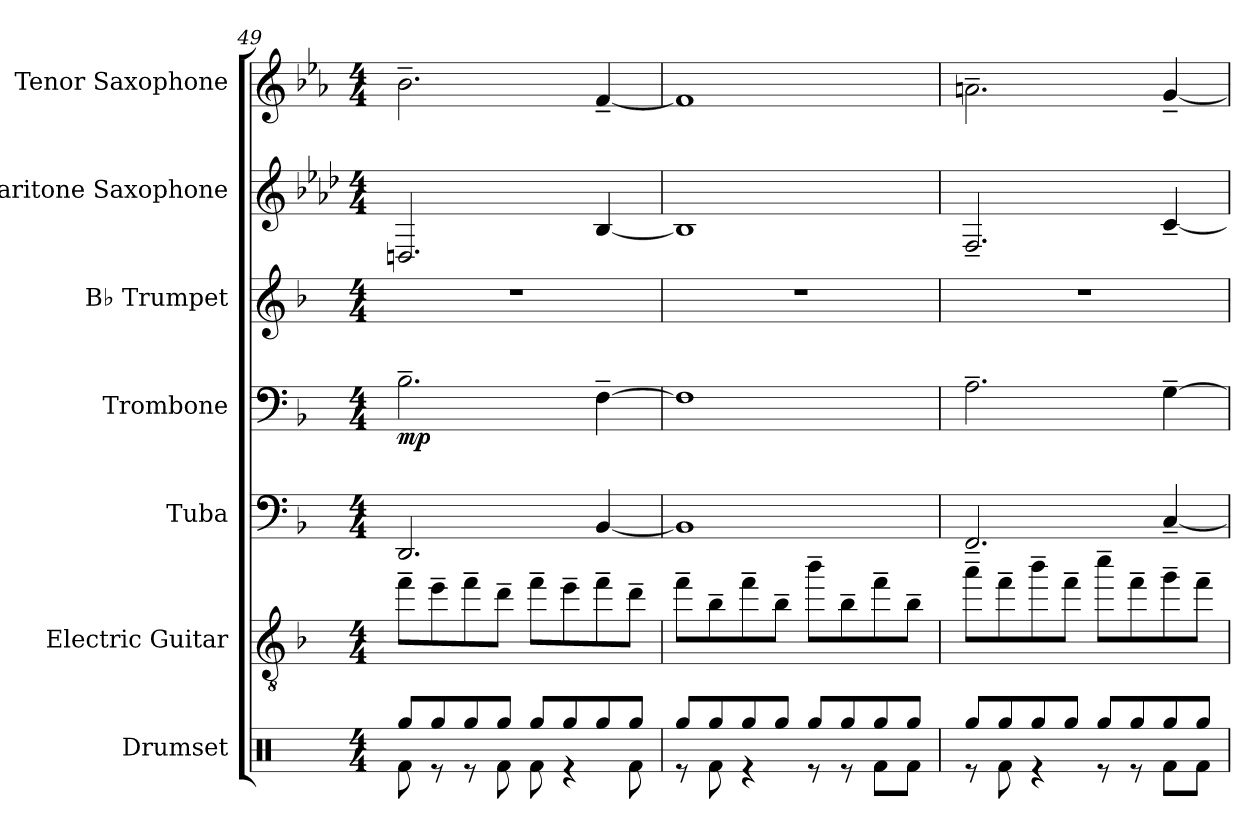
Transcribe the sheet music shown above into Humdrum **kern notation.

**kern	**kern	**kern	**kern	**dynam	**kern	**kern	**kern
*part7	*part6	*part5	*part4	*part4	*part3	*part2	*part1
*staff7	*staff6	*staff5	*staff4	*staff4	*staff3	*staff2	*staff1
*I"Drumset	*I"Electric Guitar	*I"Tuba	*I"Trombone	*	*I"B♭ Trumpet	*I"Baritone Saxophone	*I"Tenor Saxophone
*I'Drs.	*I'El. Guit.	*I'Tba.	*I'Tbn.	*	*I'B♭ Tpt.	*I'Bar. Sax.	*I'T. Sax.
*clefX	*clefGv2	*clefF4	*clefF4	*	*clefG2	*clefG2	*clefG2
*	*	*	*	*	*ITrd1c2	*ITrd12c21	*ITrd8c14
*k[]	*k[b-]	*k[b-]	*k[b-]	*	*k[b-e-a-]	*k[b-e-a-d-]	*k[b-e-a-]
*M4/4	*M4/4	*M4/4	*M4/4	*	*M4/4	*M4/4	*M4/4
=49	=49	=49	=49	=49	=49	=49	=49
*^	*	*	*	*	*	*	*
!	!	!	!	!	!LO:DY:b	!	!	!
8Rgg/L	8Rf\	8ff~\L	2.DD/	2.B-~\	mp	1r	2.DDn/	2.B-~\
8Rgg/	8r	8ee~\	.	.	.	.	.	.
8Rgg/	8r	8ff~\	.	.	.	.	.	.
8Rgg/J	8Rf\	8dd~\J	.	.	.	.	.	.
8Rgg/L	8Rf\	8ff~\L	.	.	.	.	.	.
8Rgg/	4r	8ee~\	.	.	.	.	.	.
8Rgg/	.	8ff~\	[4BB-/	[4F~\	.	.	[4BB-/	[4F~/
8Rgg/J	8Rf\	8dd~\J	.	.	.	.	.	.
=50	=50	=50	=50	=50	=50	=50	=50	=50
8Rgg/L	8r	8ff~\L	1BB-]	1F]	.	1r	1BB-]	1F]
8Rgg/	8Rf\	8b-~\	.	.	.	.	.	.
8Rgg/	4r	8ff~\	.	.	.	.	.	.
8Rgg/J	.	8b-~\J	.	.	.	.	.	.
8Rgg/L	8r	8bb-~\L	.	.	.	.	.	.
8Rgg/	8r	8b-~\	.	.	.	.	.	.
8Rgg/	8Rf\L	8ff~\	.	.	.	.	.	.
8Rgg/J	8Rf\J	8b-~\J	.	.	.	.	.	.
!!LO:PB:g=z
=51	=51	=51	=51	=51	=51	=51	=51	=51
8Rgg/L	8r	8aa~\L	2.FF~/	2.A~\	.	1r	2.FF~/	2.An~\
8Rgg/	8Rf\	8ff~\	.	.	.	.	.	.
8Rgg/	4r	8bb-~\	.	.	.	.	.	.
8Rgg/J	.	8ff~\J	.	.	.	.	.	.
8Rgg/L	8r	8ccc~\L	.	.	.	.	.	.
8Rgg/	8r	8ff~\	.	.	.	.	.	.
8Rgg/	8Rf\L	8gg~\	[4C~/	[4G~\	.	.	[4C~/	[4G~/
8Rgg/J	8Rf\J	8ff~\J	.	.	.	.	.	.
*v	*v	*	*	*	*	*	*	*
=	=	=	=	=	=	=	=
*-	*-	*-	*-	*-	*-	*-	*-
